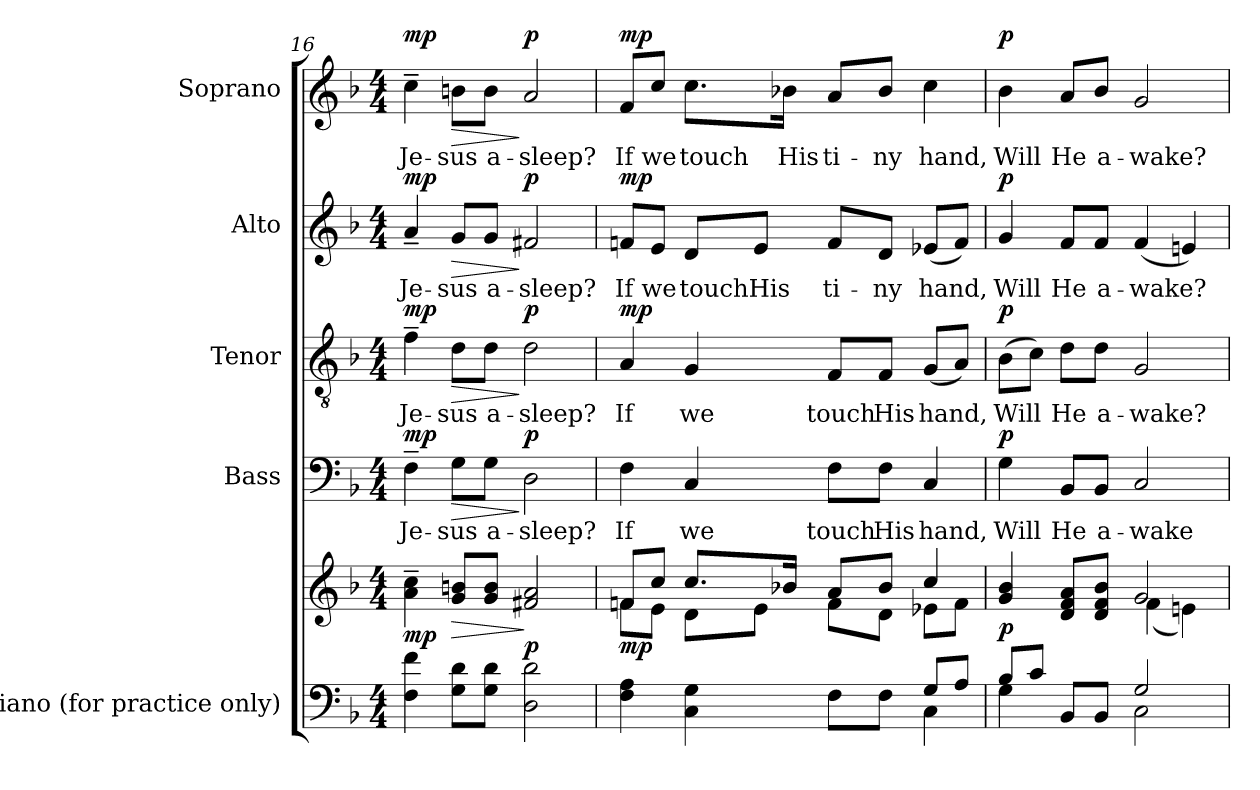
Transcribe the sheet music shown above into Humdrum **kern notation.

**kern	**kern	**dynam	**kern	**text	**dynam	**kern	**text	**dynam	**kern	**text	**dynam	**kern	**text	**dynam
*part5	*part5	*part5	*part4	*part4	*part4	*part3	*part3	*part3	*part2	*part2	*part2	*part1	*part1	*part1
*staff6	*staff5	*staff5/6	*staff4	*staff4	*staff4	*staff3	*staff3	*staff3	*staff2	*staff2	*staff2	*staff1	*staff1	*staff1
*I"Piano (for  practice  only)	*	*	*I"Bass	*	*	*I"Tenor	*	*	*I"Alto	*	*	*I"Soprano	*	*
*I'Pno.	*	*	*I'B.	*	*	*I'T.	*	*	*I'A.	*	*	*I'S.	*	*
*clefF4	*clefG2	*	*clefF4	*	*	*clefGv2	*	*	*clefG2	*	*	*clefG2	*	*
*	*	*	*	*	*	*ITrd7c12	*	*	*	*	*	*	*	*
*k[b-]	*k[b-]	*	*k[b-]	*	*	*k[b-]	*	*	*k[b-]	*	*	*k[b-]	*	*
*F:	*F:	*	*F:	*	*	*F:	*	*	*F:	*	*	*F:	*	*
*M4/4	*M4/4	*	*M4/4	*	*	*M4/4	*	*	*M4/4	*	*	*M4/4	*	*
=16	=16	=16	=16	=16	=16	=16	=16	=16	=16	=16	=16	=16	=16	=16
!	!	!	!	!LO:LY:b:color=#000000	!	!	!	!	!	!	!	!	!	!
!	!	!	!	!	!	!	!LO:LY:b:color=#000000	!	!	!	!	!	!	!
!	!	!	!	!	!	!	!	!	!	!LO:LY:b:color=#000000	!	!	!	!
!	!	!	!	!	!	!	!	!	!	!	!	!	!LO:LY:b:color=#000000	!
4Fi\ 4fi	4ai\~ 4cci~	mp	4F~i\	Je-	mp	4F~i\	Je-	mp	4a~i/	Je-	mp	4cc~i\	Je-	mp
!	!	!LO:HP:b	!	!	!	!	!	!	!	!	!	!	!	!
!	!	!	!	!LO:LY:b:color=#000000	!LO:HP:b	!	!	!	!	!	!	!	!	!
!	!	!	!	!	!	!	!LO:LY:b:color=#000000	!LO:HP:b	!	!	!	!	!	!
!	!	!	!	!	!	!	!	!	!	!LO:LY:b:color=#000000	!LO:HP:b	!	!	!
!	!	!	!	!	!	!	!	!	!	!	!	!	!LO:LY:b:color=#000000	!LO:HP:b
8Gi\ 8diL	8gi/ 8bniL	>	8Gi\L	-sus	>	8Di\L	-sus	>	8gi/L	-sus	>	8bni\L	-sus	>
!	!	!	!	!LO:LY:b:color=#000000	!	!	!	!	!	!	!	!	!	!
!	!	!	!	!	!	!	!LO:LY:b:color=#000000	!	!	!	!	!	!	!
!	!	!	!	!	!	!	!	!	!	!LO:LY:b:color=#000000	!	!	!	!
!	!	!	!	!	!	!	!	!	!	!	!	!	!LO:LY:b:color=#000000	!
8Gi\ 8diJ	8gi/ 8biJ	.	8Gi\J	a-	.	8Di\J	a-	.	8gi/J	a-	.	8bi\J	a-	.
!	!	!	!	!LO:LY:b:color=#000000	!	!	!	!	!	!	!	!	!	!
!	!	!	!	!	!	!	!LO:LY:b:color=#000000	!	!	!	!	!	!	!
!	!	!	!	!	!	!	!	!	!	!LO:LY:b:color=#000000	!	!	!	!
!	!	!	!	!	!	!	!	!	!	!	!	!	!LO:LY:b:color=#000000	!
2Di\ 2di	2f#Xi/ 2ai	] p	2Di\	-sleep?	] p	2Di\	-sleep?	] p	2f#Xi/	-sleep?	] p	2ai/	-sleep?	] p
!!LO:PB:g=z
=17	=17	=17	=17	=17	=17	=17	=17	=17	=17	=17	=17	=17	=17	=17
*^	*^	*	*	*	*	*	*	*	*	*	*	*	*	*
!	!	!	!	!	!	!LO:LY:b:color=#000000	!	!	!	!	!	!	!	!	!	!
!	!	!	!	!	!	!	!	!	!LO:LY:b:color=#000000	!	!	!	!	!	!	!
!	!	!	!	!	!	!	!	!	!	!	!	!LO:LY:b:color=#000000	!	!	!	!
!	!	!	!	!	!	!	!	!	!	!	!	!	!	!	!LO:LY:b:color=#000000	!
4Fi\ 4Ai	2.ryy	8fni/L	8fi\L	mp	4Fi\	If	.	4AAi/	If	mp	8fni/L	If	mp	8fi/L	If	mp
!	!	!	!	!	!	!	!	!	!	!	!	!LO:LY:b:color=#000000	!	!	!	!
!	!	!	!	!	!	!	!	!	!	!	!	!	!	!	!LO:LY:b:color=#000000	!
.	.	8cci/J	8ei\J	.	.	.	.	.	.	.	8ei/J	we	.	8cci/J	we	.
!	!	!	!	!	!	!LO:LY:b:color=#000000	!	!	!	!	!	!	!	!	!	!
!	!	!	!	!	!	!	!	!	!LO:LY:b:color=#000000	!	!	!	!	!	!	!
!	!	!	!	!	!	!	!	!	!	!	!	!LO:LY:b:color=#000000	!	!	!	!
!	!	!	!	!	!	!	!	!	!	!	!	!	!	!	!LO:LY:b:color=#000000	!
4Ci\ 4Gi	.	8.cci/L	8di\L	.	4Ci/	we	.	4GGi/	we	.	8di/L	touch	.	8.cci\L	touch	.
!	!	!	!	!	!	!	!	!	!	!	!	!LO:LY:b:color=#000000	!	!	!	!
.	.	.	8ei\J	.	.	.	.	.	.	.	8ei/J	His	.	.	.	.
!	!	!	!	!	!	!	!	!	!	!	!	!	!	!	!LO:LY:b:color=#000000	!
.	.	16b-Xi/Jk	.	.	.	.	.	.	.	.	.	.	.	16b-Xi\Jk	His	.
!	!	!	!	!	!	!LO:LY:b:color=#000000	!	!	!	!	!	!	!	!	!	!
!	!	!	!	!	!	!	!	!	!LO:LY:b:color=#000000	!	!	!	!	!	!	!
!	!	!	!	!	!	!	!	!	!	!	!	!LO:LY:b:color=#000000	!	!	!	!
!	!	!	!	!	!	!	!	!	!	!	!	!	!	!	!LO:LY:b:color=#000000	!
8Fi\L	.	8ai/L	8fi\L	.	8Fi\L	touch	.	8FFi/L	touch	.	8fi/L	ti-	.	8ai/L	ti-	.
!	!	!	!	!	!	!LO:LY:b:color=#000000	!	!	!	!	!	!	!	!	!	!
!	!	!	!	!	!	!	!	!	!LO:LY:b:color=#000000	!	!	!	!	!	!	!
!	!	!	!	!	!	!	!	!	!	!	!	!LO:LY:b:color=#000000	!	!	!	!
!	!	!	!	!	!	!	!	!	!	!	!	!	!	!	!LO:LY:b:color=#000000	!
8Fi\J	.	8b-i/J	8di\J	.	8Fi\J	His	.	8FFi/J	His	.	8di/J	-ny	.	8b-i/J	-ny	.
!	!	!	!	!	!	!LO:LY:b:color=#000000	!	!	!	!	!	!	!	!	!	!
!	!	!	!	!	!	!	!	!	!LO:LY:b:color=#000000	!	!	!	!	!	!	!
!	!	!	!	!	!	!	!	!	!	!	!	!LO:LY:b:color=#000000	!	!	!	!
!	!	!	!	!	!	!	!	!	!	!	!	!	!	!	!LO:LY:b:color=#000000	!
8Gi/L	4Ci\	4cci/	8e-Xi\L	.	4Ci/	hand,	.	(8GGi/L	hand,	.	(8e-Xi/L	hand,	.	4cci\	hand,	.
8Ai/J	.	.	8fi\J	.	.	.	.	8AAi/J)	.	.	8fi/J)	.	.	.	.	.
=18	=18	=18	=18	=18	=18	=18	=18	=18	=18	=18	=18	=18	=18	=18	=18	=18
!	!	!	!	!	!	!LO:LY:b:color=#000000	!	!	!	!	!	!	!	!	!	!
!	!	!	!	!	!	!	!	!	!LO:LY:b:color=#000000	!	!	!	!	!	!	!
!	!	!	!	!	!	!	!	!	!	!	!	!LO:LY:b:color=#000000	!	!	!	!
!	!	!	!	!	!	!	!	!	!	!	!	!	!	!	!LO:LY:b:color=#000000	!
8B-i/L	4Gi\	4gi/ 4b-i	4ryy	p	4Gi\	Will	p	(8BB-i\L	Will	p	4gi/	Will	p	4b-i\	Will	p
8ci/J	.	.	.	.	.	.	.	8Ci\J)	.	.	.	.	.	.	.	.
!	!	!	!	!	!	!LO:LY:b:color=#000000	!	!	!	!	!	!	!	!	!	!
!	!	!	!	!	!	!	!	!	!LO:LY:b:color=#000000	!	!	!	!	!	!	!
!	!	!	!	!	!	!	!	!	!	!	!	!LO:LY:b:color=#000000	!	!	!	!
!	!	!	!	!	!	!	!	!	!	!	!	!	!	!	!LO:LY:b:color=#000000	!
8BB-i/L	4ryy	8di/ 8fi 8aiL	8ryy	.	8BB-i/L	He	.	8Di\L	He	.	8fi/L	He	.	8ai/L	He	.
!	!	!	!	!	!	!LO:LY:b:color=#000000	!	!	!	!	!	!	!	!	!	!
!	!	!	!	!	!	!	!	!	!LO:LY:b:color=#000000	!	!	!	!	!	!	!
!	!	!	!	!	!	!	!	!	!	!	!	!LO:LY:b:color=#000000	!	!	!	!
!	!	!	!	!	!	!	!	!	!	!	!	!	!	!	!LO:LY:b:color=#000000	!
8BB-i/J	.	8di/ 8fi 8b-iJ	8ryy	.	8BB-i/J	a-	.	8Di\J	a-	.	8fi/J	a-	.	8b-i/J	a-	.
!	!	!	!	!	!	!LO:LY:b:color=#000000	!	!	!	!	!	!	!	!	!	!
!	!	!	!	!	!	!	!	!	!LO:LY:b:color=#000000	!	!	!	!	!	!	!
!	!	!	!	!	!	!	!	!	!	!	!	!LO:LY:b:color=#000000	!	!	!	!
!	!	!	!	!	!	!	!	!	!	!	!	!	!	!	!LO:LY:b:color=#000000	!
2Gi/	2Ci\	2gi/	(4fi\	.	2Ci/	-wake	.	2GGi/	-wake?	.	(4fi/	-wake?	.	2gi/	-wake?	.
.	.	.	4eni\)	.	.	.	.	.	.	.	4eni/)	.	.	.	.	.
*v	*v	*	*	*	*	*	*	*	*	*	*	*	*	*	*	*
*	*v	*v	*	*	*	*	*	*	*	*	*	*	*	*	*
=	=	=	=	=	=	=	=	=	=	=	=	=	=	=
*-	*-	*-	*-	*-	*-	*-	*-	*-	*-	*-	*-	*-	*-	*-
